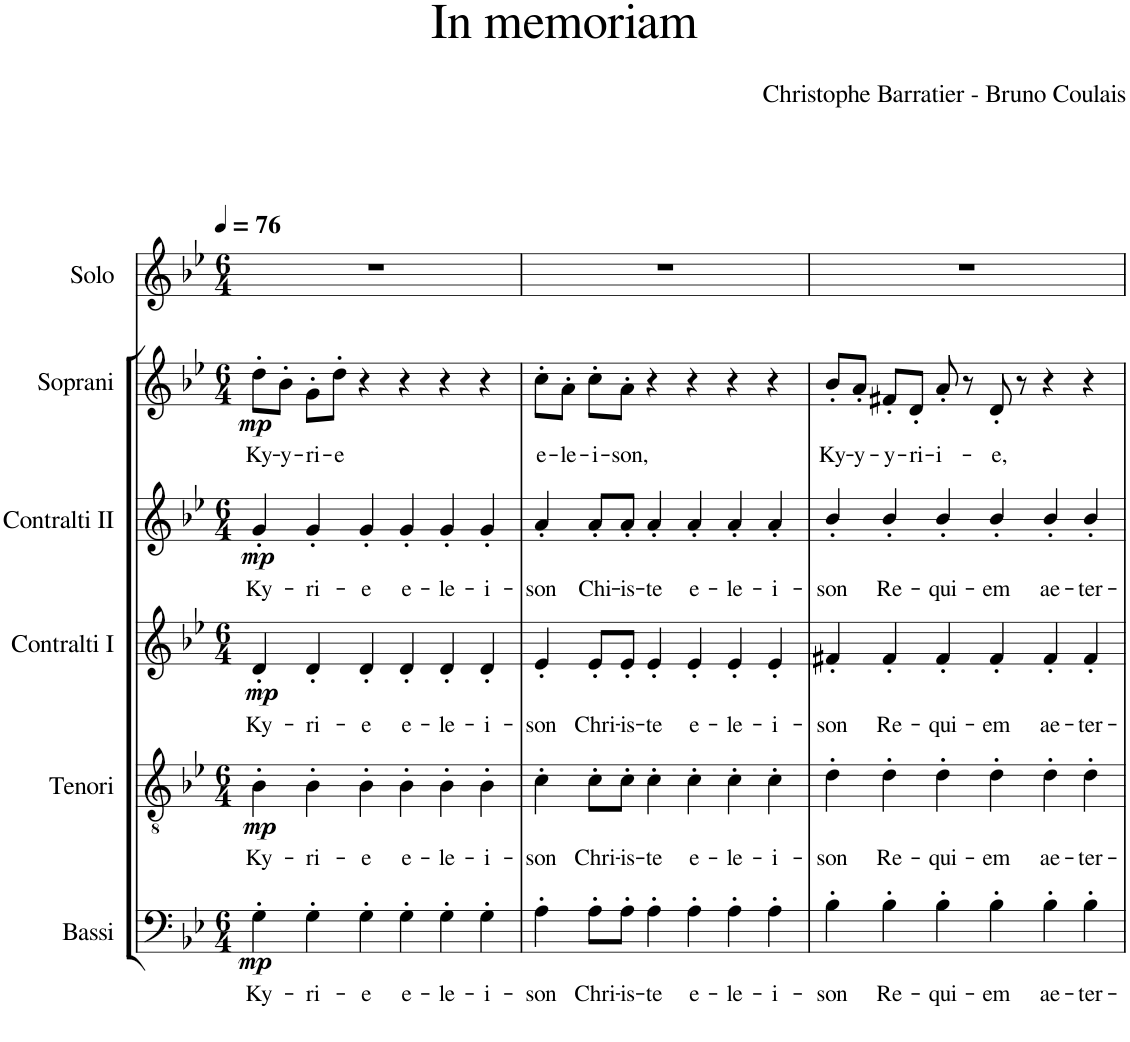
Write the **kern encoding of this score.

**kern	**text	**dynam	**kern	**text	**dynam	**kern	**text	**dynam	**kern	**text	**dynam	**kern	**text	**dynam	**kern
*part6	*part6	*part6	*part5	*part5	*part5	*part4	*part4	*part4	*part3	*part3	*part3	*part2	*part2	*part2	*part1
*staff6	*staff6	*staff6	*staff5	*staff5	*staff5	*staff4	*staff4	*staff4	*staff3	*staff3	*staff3	*staff2	*staff2	*staff2	*staff1
*I"Bassi	*	*	*I"Tenori	*	*	*I"Contralti I	*	*	*I"Contralti II	*	*	*I"Soprani	*	*	*I"Solo
*clefF4	*	*	*clefGv2	*	*	*clefG2	*	*	*clefG2	*	*	*clefG2	*	*	*clefG2
*	*	*	*	*	*	*	*	*	*	*	*	*Trd1c2	*	*	*Trd1c2
*k[b-e-]	*	*	*k[b-e-]	*	*	*k[b-e-]	*	*	*k[b-e-]	*	*	*k[b-e-]	*	*	*k[b-e-]
*B-:	*	*	*B-:	*	*	*B-:	*	*	*B-:	*	*	*B-:	*	*	*B-:
*M6/4	*	*	*M6/4	*	*	*M6/4	*	*	*M6/4	*	*	*M6/4	*	*	*M6/4
*MM76	*	*	*MM76	*	*	*MM76	*	*	*MM76	*	*	*MM76	*	*	*MM76
=1	=1	=1	=1	=1	=1	=1	=1	=1	=1	=1	=1	=1	=1	=1	=1
!	!LO:LY:b	!LO:DY:b	!	!LO:LY:b	!LO:DY:b	!	!LO:LY:b	!LO:DY:b	!	!LO:LY:b	!LO:DY:b	!	!LO:LY:b	!LO:DY:b	!
4G'\	Ky-	mp	4B-'\	Ky-	mp	4d'/	Ky-	mp	4g'/	Ky-	mp	8dd'\L	Ky-	mp	1.r
!	!	!	!	!	!	!	!	!	!	!	!	!	!LO:LY:b	!	!
.	.	.	.	.	.	.	.	.	.	.	.	8b-'\J	-y-	.	.
!	!LO:LY:b	!	!	!LO:LY:b	!	!	!LO:LY:b	!	!	!LO:LY:b	!	!	!LO:LY:b	!	!
4G'\	-ri-	.	4B-'\	-ri-	.	4d'/	-ri-	.	4g'/	-ri-	.	8g'\L	-ri-	.	.
!	!	!	!	!	!	!	!	!	!	!	!	!	!LO:LY:b	!	!
.	.	.	.	.	.	.	.	.	.	.	.	8dd'\J	-e	.	.
!	!LO:LY:b	!	!	!LO:LY:b	!	!	!LO:LY:b	!	!	!LO:LY:b	!	!	!	!	!
4G'\	-e	.	4B-'\	-e	.	4d'/	-e	.	4g'/	-e	.	4r	.	.	.
!	!LO:LY:b	!	!	!LO:LY:b	!	!	!LO:LY:b	!	!	!LO:LY:b	!	!	!	!	!
4G'\	e-	.	4B-'\	e-	.	4d'/	e-	.	4g'/	e-	.	4r	.	.	.
!	!LO:LY:b	!	!	!LO:LY:b	!	!	!LO:LY:b	!	!	!LO:LY:b	!	!	!	!	!
4G'\	-le-	.	4B-'\	-le-	.	4d'/	-le-	.	4g'/	-le-	.	4r	.	.	.
!	!LO:LY:b	!	!	!LO:LY:b	!	!	!LO:LY:b	!	!	!LO:LY:b	!	!	!	!	!
4G'\	-i-	.	4B-'\	-i-	.	4d'/	-i-	.	4g'/	-i-	.	4r	.	.	.
=2	=2	=2	=2	=2	=2	=2	=2	=2	=2	=2	=2	=2	=2	=2	=2
!	!LO:LY:b	!	!	!LO:LY:b	!	!	!LO:LY:b	!	!	!LO:LY:b	!	!	!LO:LY:b	!	!
4A'\	-son	.	4c'\	-son	.	4e-'/	-son	.	4a'/	-son	.	8cc'\L	e-	.	1.r
!	!	!	!	!	!	!	!	!	!	!	!	!	!LO:LY:b	!	!
.	.	.	.	.	.	.	.	.	.	.	.	8a'\J	-le-	.	.
!	!LO:LY:b	!	!	!LO:LY:b	!	!	!LO:LY:b	!	!	!LO:LY:b	!	!	!LO:LY:b	!	!
8A'\L	Chri-	.	8c'\L	Chri-	.	8e-'/L	Chri-	.	8a'/L	Chi-	.	8cc'\L	-i-	.	.
!	!LO:LY:b	!	!	!LO:LY:b	!	!	!LO:LY:b	!	!	!LO:LY:b	!	!	!LO:LY:b	!	!
8A'\J	-is-	.	8c'\J	-is-	.	8e-'/J	-is-	.	8a'/J	-is-	.	8a'\J	-son,	.	.
!	!LO:LY:b	!	!	!LO:LY:b	!	!	!LO:LY:b	!	!	!LO:LY:b	!	!	!	!	!
4A'\	-te	.	4c'\	-te	.	4e-'/	-te	.	4a'/	-te	.	4r	.	.	.
!	!LO:LY:b	!	!	!LO:LY:b	!	!	!LO:LY:b	!	!	!LO:LY:b	!	!	!	!	!
4A'\	e-	.	4c'\	e-	.	4e-'/	e-	.	4a'/	e-	.	4r	.	.	.
!	!LO:LY:b	!	!	!LO:LY:b	!	!	!LO:LY:b	!	!	!LO:LY:b	!	!	!	!	!
4A'\	-le-	.	4c'\	-le-	.	4e-'/	-le-	.	4a'/	-le-	.	4r	.	.	.
!	!LO:LY:b	!	!	!LO:LY:b	!	!	!LO:LY:b	!	!	!LO:LY:b	!	!	!	!	!
4A'\	-i-	.	4c'\	-i-	.	4e-'/	-i-	.	4a'/	-i-	.	4r	.	.	.
=3	=3	=3	=3	=3	=3	=3	=3	=3	=3	=3	=3	=3	=3	=3	=3
!	!LO:LY:b	!	!	!LO:LY:b	!	!	!LO:LY:b	!	!	!LO:LY:b	!	!	!LO:LY:b	!	!
4B-'\	-son	.	4d'\	-son	.	4f#X'/	-son	.	4b-'/	-son	.	8b-'/L	Ky-	.	1.r
!	!	!	!	!	!	!	!	!	!	!	!	!	!LO:LY:b	!	!
.	.	.	.	.	.	.	.	.	.	.	.	8a'/J	-y-	.	.
!	!LO:LY:b	!	!	!LO:LY:b	!	!	!LO:LY:b	!	!	!LO:LY:b	!	!	!LO:LY:b	!	!
4B-'\	Re-	.	4d'\	Re-	.	4f#'/	Re-	.	4b-'/	Re-	.	8f#X'/L	-y-	.	.
!	!	!	!	!	!	!	!	!	!	!	!	!	!LO:LY:b	!	!
.	.	.	.	.	.	.	.	.	.	.	.	8d'/J	-ri-	.	.
!	!LO:LY:b	!	!	!LO:LY:b	!	!	!LO:LY:b	!	!	!LO:LY:b	!	!	!LO:LY:b	!	!
4B-'\	-qui-	.	4d'\	-qui-	.	4f#'/	-qui-	.	4b-'/	-qui-	.	8a'/	-i-	.	.
.	.	.	.	.	.	.	.	.	.	.	.	8r	.	.	.
!	!LO:LY:b	!	!	!LO:LY:b	!	!	!LO:LY:b	!	!	!LO:LY:b	!	!	!LO:LY:b	!	!
4B-'\	-em	.	4d'\	-em	.	4f#'/	-em	.	4b-'/	-em	.	8d'/	-e,	.	.
.	.	.	.	.	.	.	.	.	.	.	.	8r	.	.	.
!	!LO:LY:b	!	!	!LO:LY:b	!	!	!LO:LY:b	!	!	!LO:LY:b	!	!	!	!	!
4B-'\	ae-	.	4d'\	ae-	.	4f#'/	ae-	.	4b-'/	ae-	.	4r	.	.	.
!	!LO:LY:b	!	!	!LO:LY:b	!	!	!LO:LY:b	!	!	!LO:LY:b	!	!	!	!	!
4B-'\	-ter-	.	4d'\	-ter-	.	4f#'/	-ter-	.	4b-'/	-ter-	.	4r	.	.	.
=	=	=	=	=	=	=	=	=	=	=	=	=	=	=	=
*-	*-	*-	*-	*-	*-	*-	*-	*-	*-	*-	*-	*-	*-	*-	*-
